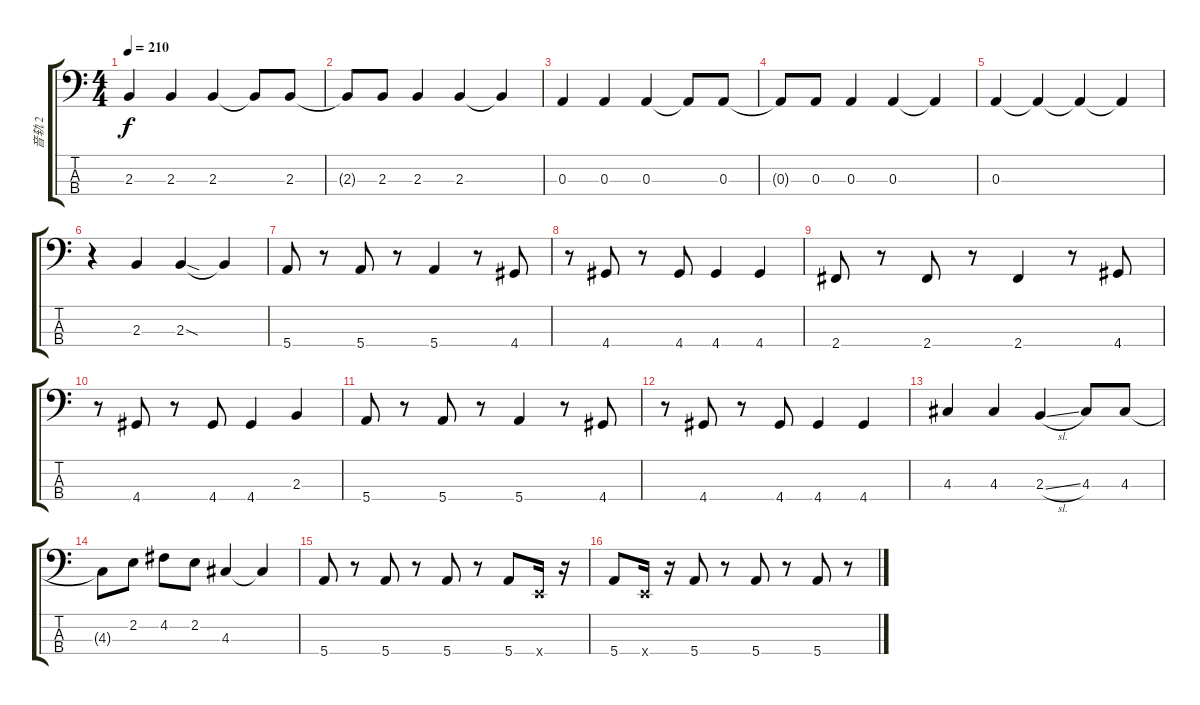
\track ("音轨 2" "音轨 2") {instrument electricbassfinger}
\staff {score tabs}
\tuning (G2 D2 A1 E1) {hide}
\ts (4 4)
\tempo 210
\clef f4
\ks c
2.3.4{dy f} 2.3.4 2.3.4 2.3{t}.8 2.3.8 |
2.3{t}.8 2.3.8 2.3.4 2.3.4 2.3{t}.4 |
0.3.4 0.3.4 0.3.4 0.3{t}.8 0.3.8 |
0.3{t}.8 0.3.8 0.3.4 0.3.4 0.3{t}.4 |
0.3.4 0.3{t}.4 0.3{t}.4 0.3{t}.4 |
r.4 2.3.4 2.3{sod}.4 2.3{t}.4 |
5.4.8 r.8 5.4.8 r.8 5.4.4 r.8 4.4.8 |
r.8 4.4.8 r.8 4.4.8 4.4.4 4.4.4 |
2.4.8 r.8 2.4.8 r.8 2.4.4 r.8 4.4.8 |
r.8 4.4.8 r.8 4.4.8 4.4.4 2.3.4 |
5.4.8 r.8 5.4.8 r.8 5.4.4 r.8 4.4.8 |
r.8 4.4.8 r.8 4.4.8 4.4.4 4.4.4 |
4.3.4 4.3.4 2.3{sl}.4 4.3.8 4.3.8 |
4.3{t}.8 2.2.8 4.2.8 2.2.8 4.3.4 4.3{t}.4 |
5.4.8 r.8 5.4.8 r.8 5.4.8 r.8 5.4.8 0.4{x}.16 r.16 |
5.4.8 0.4{x}.16 r.16 5.4.8 r.8 5.4.8 r.8 5.4.8 r.8
